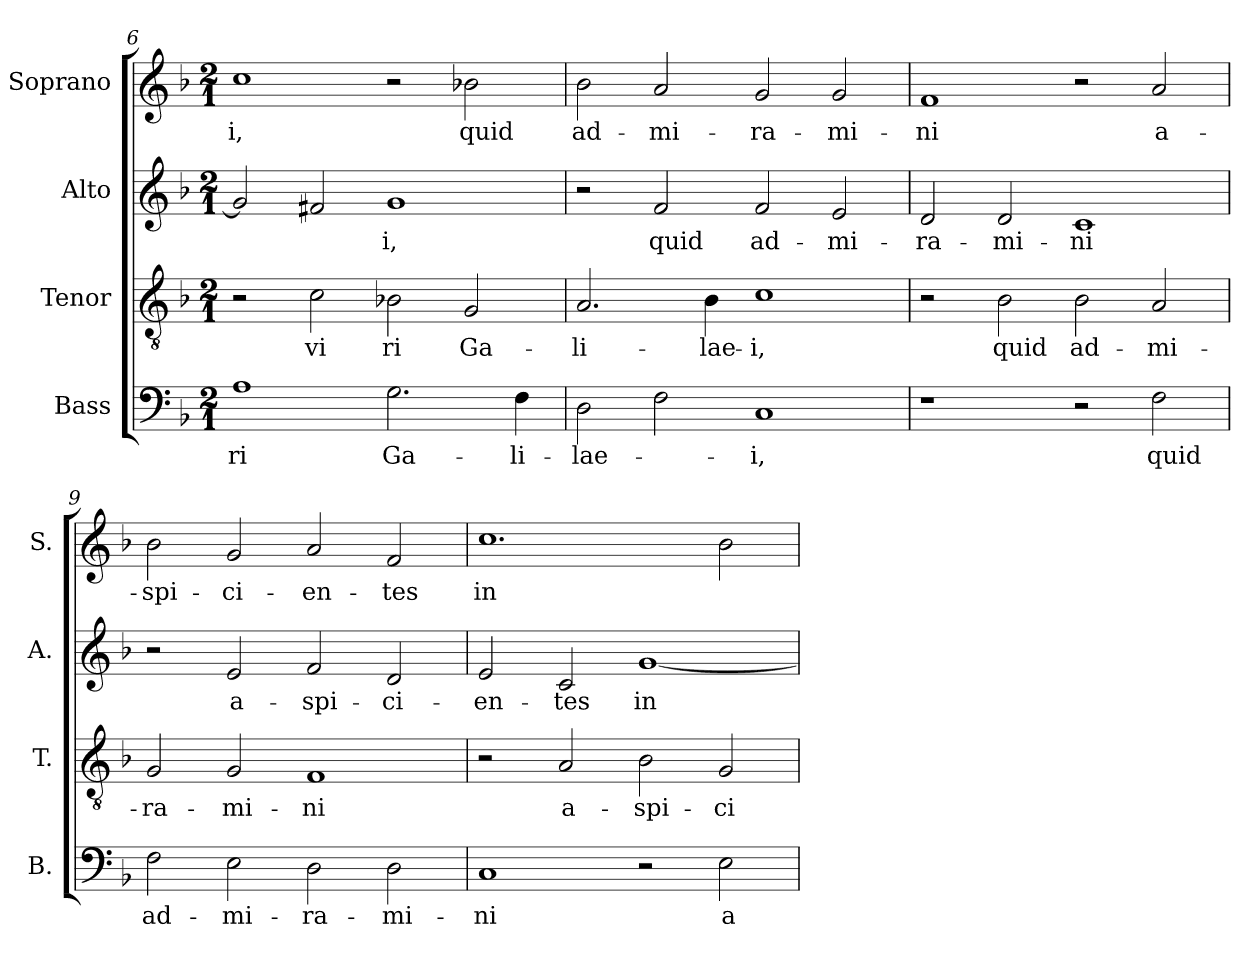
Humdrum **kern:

**kern	**text	**kern	**text	**kern	**text	**kern	**text
*part4	*part4	*part3	*part3	*part2	*part2	*part1	*part1
*staff4	*staff4	*staff3	*staff3	*staff2	*staff2	*staff1	*staff1
*I"Bass	*	*I"Tenor	*	*I"Alto	*	*I"Soprano	*
*I'B.	*	*I'T.	*	*I'A.	*	*I'S.	*
*clefF4	*	*clefGv2	*	*clefG2	*	*clefG2	*
*	*	*ITrd7c12	*	*	*	*	*
*k[b-]	*	*k[b-]	*	*k[b-]	*	*k[b-]	*
*F:	*	*F:	*	*F:	*	*F:	*
*M2/1	*	*M2/1	*	*M2/1	*	*M2/1	*
=6	=6	=6	=6	=6	=6	=6	=6
!	!LO:LY:b:color=#000000	!	!	!	!	!	!
!	!	!	!	!	!	!	!LO:LY:b:color=#000000
1Ai	-ri	2r	.	2gi/]	.	1cci	-i,
!	!	!	!LO:LY:b:color=#000000	!	!	!	!
.	.	2Ci\	vi	2f#Xi/	.	.	.
!	!LO:LY:b:color=#000000	!	!	!	!	!	!
!	!	!	!LO:LY:b:color=#000000	!	!	!	!
!	!	!	!	!	!LO:LY:b:color=#000000	!	!
2.Gi\	Ga-	2BB-Xi\	ri	1gi	-i,	2r	.
!	!	!	!LO:LY:b:color=#000000	!	!	!	!
!	!	!	!	!	!	!	!LO:LY:b:color=#000000
.	.	2GGi/	Ga-	.	.	2b-Xi\	quid
!	!LO:LY:b:color=#000000	!	!	!	!	!	!
4Fi\	-li-	.	.	.	.	.	.
=7	=7	=7	=7	=7	=7	=7	=7
!	!LO:LY:b:color=#000000	!	!	!	!	!	!
!	!	!	!LO:LY:b:color=#000000	!	!	!	!
!	!	!	!	!	!	!	!LO:LY:b:color=#000000
2Di\	-lae-	2.AAi/	-li-	2r	.	2b-i\	ad-
!	!	!	!	!	!LO:LY:b:color=#000000	!	!
!	!	!	!	!	!	!	!LO:LY:b:color=#000000
2Fi\	.	.	.	2fi/	quid	2ai/	-mi-
!	!	!	!LO:LY:b:color=#000000	!	!	!	!
.	.	4BB-i\	-lae-	.	.	.	.
!	!LO:LY:b:color=#000000	!	!	!	!	!	!
!	!	!	!LO:LY:b:color=#000000	!	!	!	!
!	!	!	!	!	!LO:LY:b:color=#000000	!	!
!	!	!	!	!	!	!	!LO:LY:b:color=#000000
1Ci	-i,	1Ci	-i,	2fi/	ad-	2gi/	-ra-
!	!	!	!	!	!LO:LY:b:color=#000000	!	!
!	!	!	!	!	!	!	!LO:LY:b:color=#000000
.	.	.	.	2ei/	-mi-	2gi/	-mi-
!!LO:LB:g=z
=8	=8	=8	=8	=8	=8	=8	=8
!	!	!	!	!	!LO:LY:b:color=#000000	!	!
!	!	!	!	!	!	!	!LO:LY:b:color=#000000
1r	.	2r	.	2di/	-ra-	1fi	-ni
!	!	!	!LO:LY:b:color=#000000	!	!	!	!
!	!	!	!	!	!LO:LY:b:color=#000000	!	!
.	.	2BB-i\	quid	2di/	-mi-	.	.
!	!	!	!LO:LY:b:color=#000000	!	!	!	!
!	!	!	!	!	!LO:LY:b:color=#000000	!	!
2r	.	2BB-i\	ad-	1ci	-ni	2r	.
!	!LO:LY:b:color=#000000	!	!	!	!	!	!
!	!	!	!LO:LY:b:color=#000000	!	!	!	!
!	!	!	!	!	!	!	!LO:LY:b:color=#000000
2Fi\	quid	2AAi/	-mi-	.	.	2ai/	a-
=9	=9	=9	=9	=9	=9	=9	=9
!	!LO:LY:b:color=#000000	!	!	!	!	!	!
!	!	!	!LO:LY:b:color=#000000	!	!	!	!
!	!	!	!	!	!	!	!LO:LY:b:color=#000000
2Fi\	ad-	2GGi/	-ra-	2r	.	2b-i\	-spi-
!	!LO:LY:b:color=#000000	!	!	!	!	!	!
!	!	!	!LO:LY:b:color=#000000	!	!	!	!
!	!	!	!	!	!LO:LY:b:color=#000000	!	!
!	!	!	!	!	!	!	!LO:LY:b:color=#000000
2Ei\	-mi-	2GGi/	-mi-	2ei/	a-	2gi/	-ci-
!	!LO:LY:b:color=#000000	!	!	!	!	!	!
!	!	!	!LO:LY:b:color=#000000	!	!	!	!
!	!	!	!	!	!LO:LY:b:color=#000000	!	!
!	!	!	!	!	!	!	!LO:LY:b:color=#000000
2Di\	-ra-	1FFi	-ni	2fi/	-spi-	2ai/	-en-
!	!LO:LY:b:color=#000000	!	!	!	!	!	!
!	!	!	!	!	!LO:LY:b:color=#000000	!	!
!	!	!	!	!	!	!	!LO:LY:b:color=#000000
2Di\	-mi-	.	.	2di/	-ci-	2fi/	-tes
=10	=10	=10	=10	=10	=10	=10	=10
!	!LO:LY:b:color=#000000	!	!	!	!	!	!
!	!	!	!	!	!LO:LY:b:color=#000000	!	!
!	!	!	!	!	!	!	!LO:LY:b:color=#000000
1Ci	-ni	2r	.	2ei/	-en-	1.cci	in
!	!	!	!LO:LY:b:color=#000000	!	!	!	!
!	!	!	!	!	!LO:LY:b:color=#000000	!	!
.	.	2AAi/	a-	2ci/	-tes	.	.
!	!	!	!LO:LY:b:color=#000000	!	!	!	!
!	!	!	!	!	!LO:LY:b:color=#000000	!	!
2r	.	2BB-i\	-spi-	[1gi	in	.	.
!	!LO:LY:b:color=#000000	!	!	!	!	!	!
!	!	!	!LO:LY:b:color=#000000	!	!	!	!
2Ei\	a-	2GGi/	-ci-	.	.	2b-i\	.
=	=	=	=	=	=	=	=
*-	*-	*-	*-	*-	*-	*-	*-
